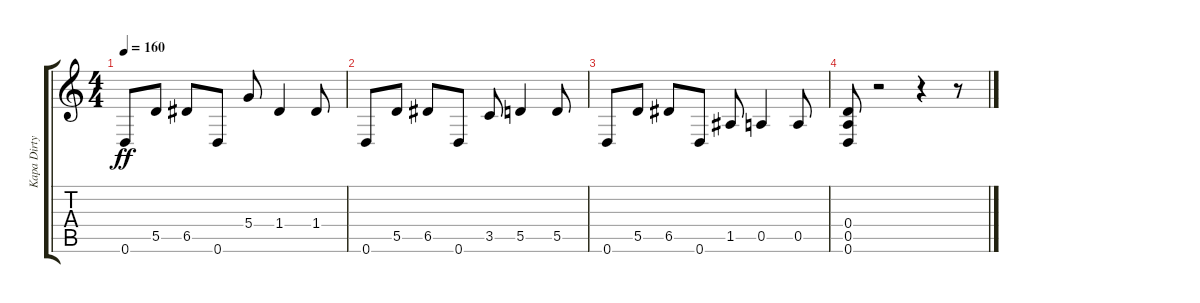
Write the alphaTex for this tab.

\track ("Kapa Dirty" "Kapa Dirty") {instrument distortionguitar}
\staff {score tabs}
\tuning (E4 B3 G3 D3 A2 D2) {hide}
\ts (4 4)
\tempo 160
\clef g2
\ks c
0.6.8{dy ff} 5.5.8 6.5.8 0.6.8 5.4.8 1.4.4 1.4.8 |
0.6.8 5.5.8 6.5.8 0.6.8 3.5.8 5.5.4 5.5.8 |
0.6.8 5.5.8 6.5.8 0.6.8 1.5.8 0.5.4 0.5.8 |
(0.4 0.5 0.6).8 r.2 r.4 r.8
